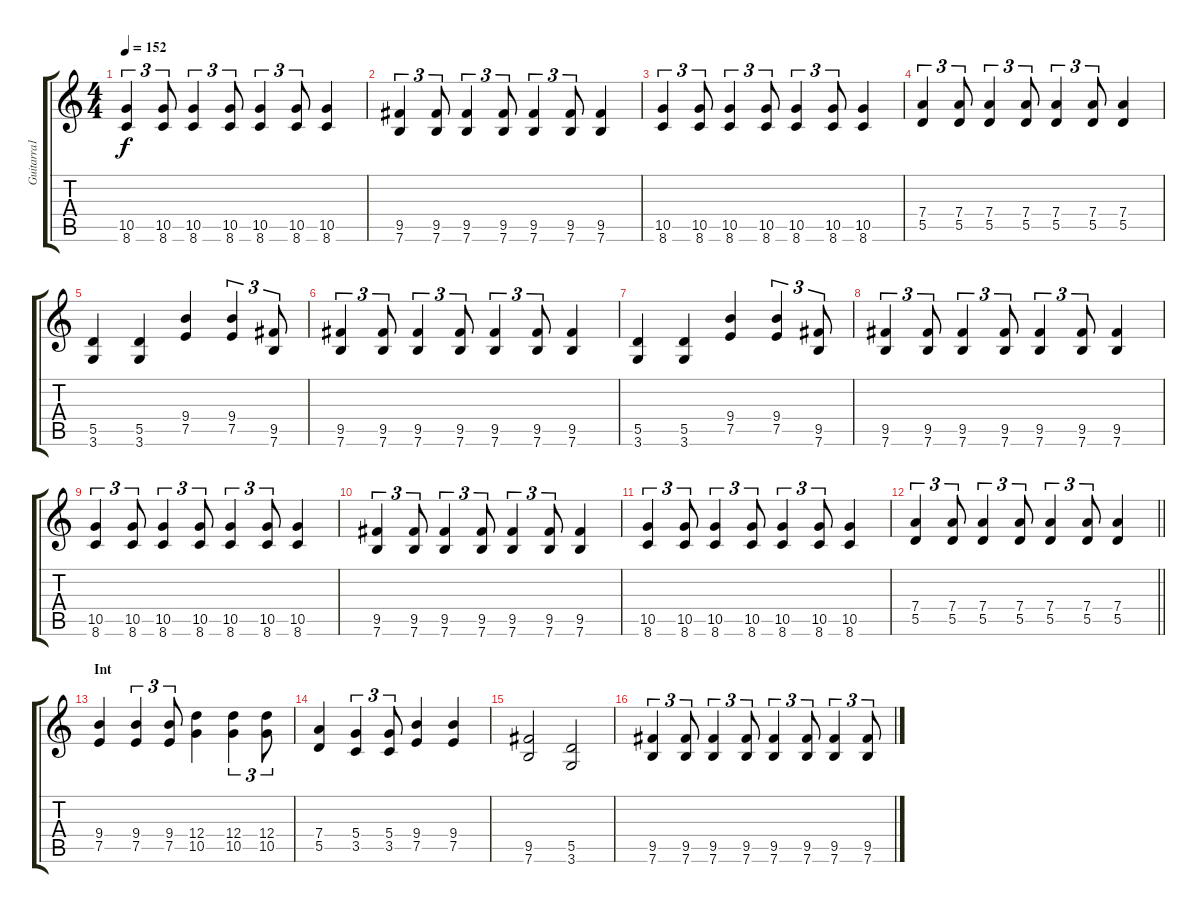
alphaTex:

\track ("Guitarra1" "Guitarra1") {instrument distortionguitar}
\staff {score tabs}
\tuning (E4 B3 G3 D3 A2 E2) {hide}
\ts (4 4)
\tempo 152
\clef g2
\ks c
(10.5 8.6).4{tu (3 2) dy f} (10.5 8.6).8{tu (3 2)} (10.5 8.6).4{tu (3 2)} (10.5 8.6).8{tu (3 2)} (10.5 8.6).4{tu (3 2)} (10.5 8.6).8{tu (3 2)} (10.5 8.6).4 |
(9.5 7.6).4{tu (3 2)} (9.5 7.6).8{tu (3 2)} (9.5 7.6).4{tu (3 2)} (9.5 7.6).8{tu (3 2)} (9.5 7.6).4{tu (3 2)} (9.5 7.6).8{tu (3 2)} (9.5 7.6).4 |
(10.5 8.6).4{tu (3 2)} (10.5 8.6).8{tu (3 2)} (10.5 8.6).4{tu (3 2)} (10.5 8.6).8{tu (3 2)} (10.5 8.6).4{tu (3 2)} (10.5 8.6).8{tu (3 2)} (10.5 8.6).4 |
(7.4 5.5).4{tu (3 2)} (7.4 5.5).8{tu (3 2)} (7.4 5.5).4{tu (3 2)} (7.4 5.5).8{tu (3 2)} (7.4 5.5).4{tu (3 2)} (7.4 5.5).8{tu (3 2)} (7.4 5.5).4 |
(5.5 3.6).4 (5.5 3.6).4 (9.4 7.5).4 (9.4 7.5).4{tu (3 2)} (9.5 7.6).8{tu (3 2)} |
(9.5 7.6).4{tu (3 2)} (9.5 7.6).8{tu (3 2)} (9.5 7.6).4{tu (3 2)} (9.5 7.6).8{tu (3 2)} (9.5 7.6).4{tu (3 2)} (9.5 7.6).8{tu (3 2)} (9.5 7.6).4 |
(5.5 3.6).4 (5.5 3.6).4 (9.4 7.5).4 (9.4 7.5).4{tu (3 2)} (9.5 7.6).8{tu (3 2)} |
(9.5 7.6).4{tu (3 2)} (9.5 7.6).8{tu (3 2)} (9.5 7.6).4{tu (3 2)} (9.5 7.6).8{tu (3 2)} (9.5 7.6).4{tu (3 2)} (9.5 7.6).8{tu (3 2)} (9.5 7.6).4 |
(10.5 8.6).4{tu (3 2)} (10.5 8.6).8{tu (3 2)} (10.5 8.6).4{tu (3 2)} (10.5 8.6).8{tu (3 2)} (10.5 8.6).4{tu (3 2)} (10.5 8.6).8{tu (3 2)} (10.5 8.6).4 |
(9.5 7.6).4{tu (3 2)} (9.5 7.6).8{tu (3 2)} (9.5 7.6).4{tu (3 2)} (9.5 7.6).8{tu (3 2)} (9.5 7.6).4{tu (3 2)} (9.5 7.6).8{tu (3 2)} (9.5 7.6).4 |
(10.5 8.6).4{tu (3 2)} (10.5 8.6).8{tu (3 2)} (10.5 8.6).4{tu (3 2)} (10.5 8.6).8{tu (3 2)} (10.5 8.6).4{tu (3 2)} (10.5 8.6).8{tu (3 2)} (10.5 8.6).4 |
\barLineRight lightlight
(7.4 5.5).4{tu (3 2)} (7.4 5.5).8{tu (3 2)} (7.4 5.5).4{tu (3 2)} (7.4 5.5).8{tu (3 2)} (7.4 5.5).4{tu (3 2)} (7.4 5.5).8{tu (3 2)} (7.4 5.5).4 |
\section ("" "Int")
(9.4 7.5).4 (9.4 7.5).4{tu (3 2)} (9.4 7.5).8{tu (3 2)} (12.4 10.5).4 (12.4 10.5).4{tu (3 2)} (12.4 10.5).8{tu (3 2)} |
(7.4 5.5).4 (5.4 3.5).4{tu (3 2)} (5.4 3.5).8{tu (3 2)} (9.4 7.5).4 (9.4 7.5).4 |
(9.5 7.6).2 (5.5 3.6).2 |
(9.5 7.6).4{tu (3 2)} (9.5 7.6).8{tu (3 2)} (9.5 7.6).4{tu (3 2)} (9.5 7.6).8{tu (3 2)} (9.5 7.6).4{tu (3 2)} (9.5 7.6).8{tu (3 2)} (9.5 7.6).4{tu (3 2)} (9.5 7.6).8{tu (3 2)}
